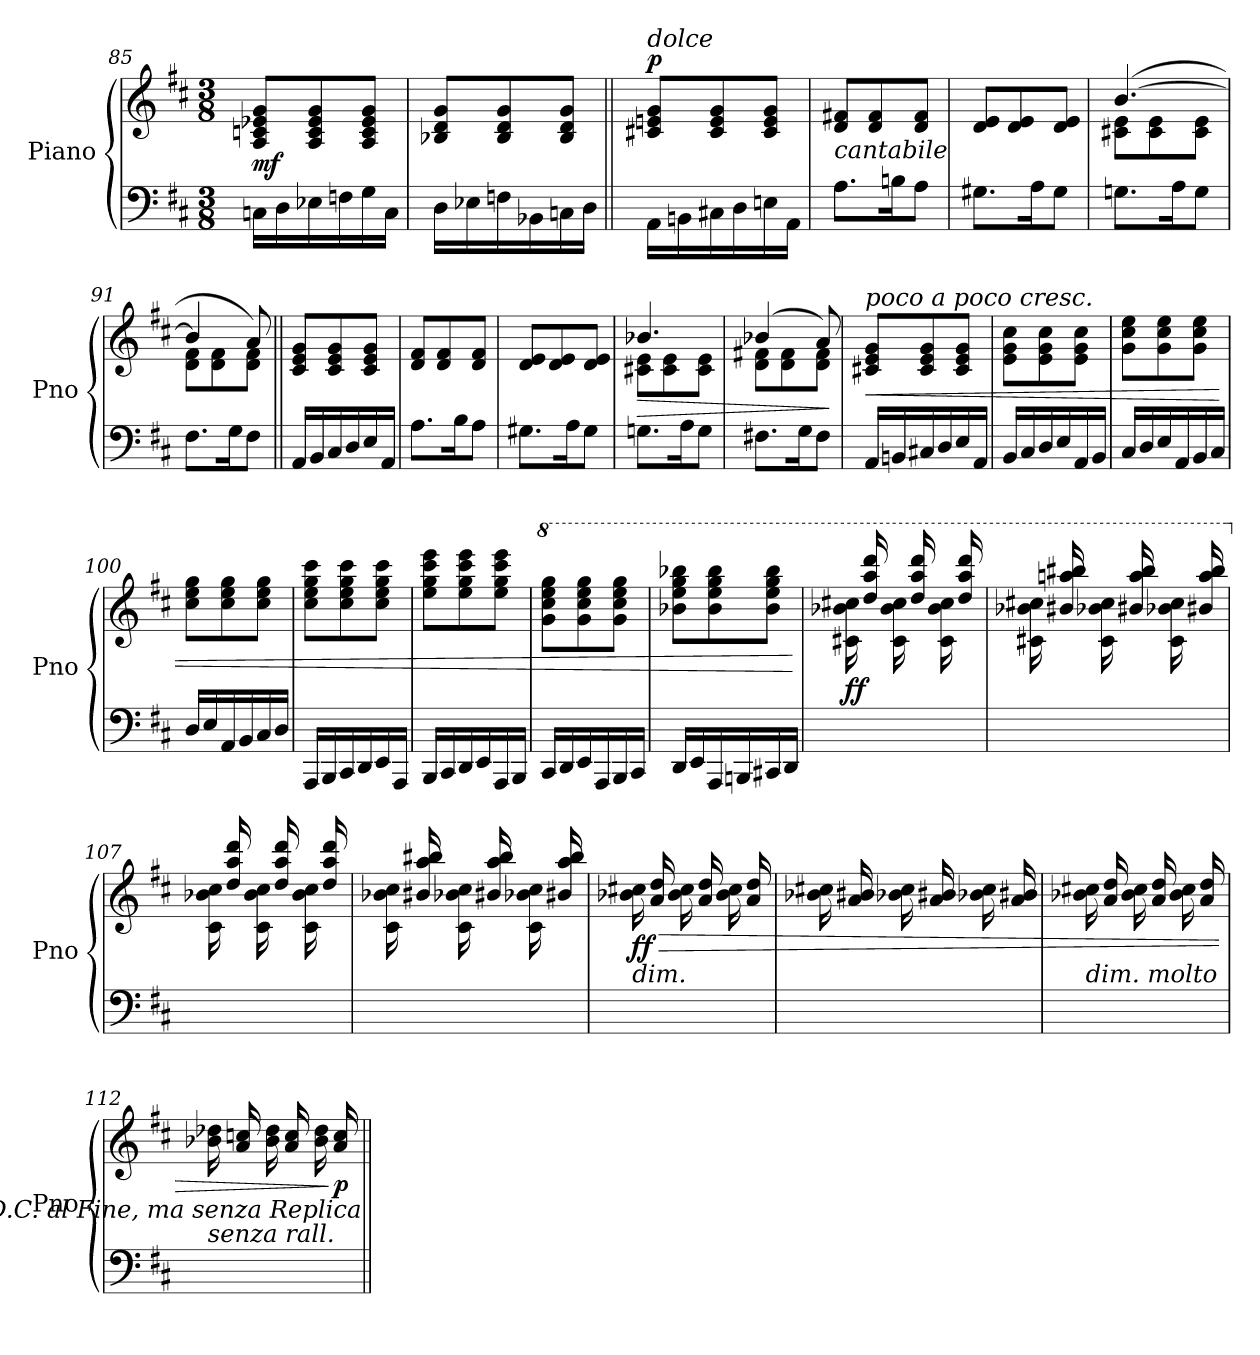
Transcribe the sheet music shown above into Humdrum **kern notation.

**kern	**kern	**dynam
*part1	*part1	*part1
*staff2	*staff1	*staff1/2
*I"Piano	*	*
*I'Pno	*	*
*clefF4	*clefG2	*
*k[f#c#]	*k[f#c#]	*
*M3/8	*M3/8	*
=85	=85	=85
!	!	!LO:DY:b
16Cn\LL	8A/ 8cn/ 8e-X/ 8g/L	mf
16D\	.	.
16E-X\	8A/ 8c/ 8e-/ 8g/	.
16Fn\	.	.
16G\	8A/ 8c/ 8e-/ 8g/J	.
16C\JJ	.	.
=86	=86	=86
16D\LL	8B-X/ 8d/ 8g/L	.
16E-X\	.	.
16Fn\	8B-/ 8d/ 8g/	.
16BB-X\	.	.
16Cn\	8B-/ 8d/ 8g/J	.
16D\JJ	.	.
!!LO:LB:g=z
=87||	=87||	=87||
!	!LO:TX:a:i:t=dolce	!
!	!	!LO:DY:a
16AA\LL	8c#X/ 8en/ 8g/L	p
16BBn\	.	.
16C#X\	8c#/ 8e/ 8g/	.
16D\	.	.
16En\	8c#/ 8e/ 8g/J	.
16AA\JJ	.	.
=88	=88	=88
!LO:TX:a:i:t=cantabile	!	!
8.A\L	8d/ 8f#X/L	.
.	8d/ 8f#/	.
16Bn\K	.	.
8A\J	8d/ 8f#/J	.
=89	=89	=89
8.G#X\L	8d/ 8e/L	.
.	8d/ 8e/	.
16A\K	.	.
8G#\J	8d/ 8e/J	.
=90	=90	=90
*	*^	*
8.Gn\L	([4.b/	8c#X\ 8e\L	.
.	.	8c#\ 8e\	.
16A\K	.	.	.
8G\J	.	8c#\ 8e\J	.
=91	=91	=91	=91
8.F#\L	4b/]	8d\ 8f#\L	.
.	.	8d\ 8f#\	.
16G\K	.	.	.
8F#\J	8a/)	8d\ 8f#\J	.
=92||	=92||	=92||	=92||
!	!LO:TX:a:i:t=sempre	!	!
*	*v	*v	*
16AA/LL	8c#/ 8e/ 8g/L	.
16BB/	.	.
16C#/	8c#/ 8e/ 8g/	.
16D/	.	.
16E/	8c#/ 8e/ 8g/J	.
16AA/JJ	.	.
=93	=93	=93
8.A\L	8d/ 8f#/L	.
.	8d/ 8f#/	.
16B\K	.	.
8A\J	8d/ 8f#/J	.
=94	=94	=94
8.G#X\L	8d/ 8e/L	.
.	8d/ 8e/	.
16A\K	.	.
8G#\J	8d/ 8e/J	.
!!LO:PB:g=z
=95	=95	=95
!	!	!LO:HP:b
*	*^	*
8.Gn\L	4.b-X/	8c#X\ 8e\L	>
.	.	8c#\ 8e\	.
16A\K	.	.	.
8G\J	.	8c#\ 8e\J	.
=96	=96	=96	=96
8.F#X\L	(4b-X/	8d\ 8f#X\L	.
.	.	8d\ 8f#\	.
16G\K	.	.	.
8F#\J	8a/)	8d\ 8f#\J	.
*	*v	*v	*
.	.	]
=97	=97	=97
!	!LO:TX:a:i:t=poco a poco cresc.	!
!	!	!LO:HP:b
16AA/LL	8c#X/ 8e/ 8g/L	<
16BBn/	.	.
16C#X/	8c#/ 8e/ 8g/	.
16D/	.	.
16E/	8c#/ 8e/ 8g/J	.
16AA/JJ	.	.
=98	=98	=98
16BB/LL	8e\ 8g\ 8cc#\L	.
16C#/	.	.
16D/	8e\ 8g\ 8cc#\	.
16E/	.	.
16AA/	8e\ 8g\ 8cc#\J	.
16BB/JJ	.	.
=99	=99	=99
16C#/LL	8g\ 8cc#\ 8ee\L	.
16D/	.	.
16E/	8g\ 8cc#\ 8ee\	.
16AA/	.	.
16BB/	8g\ 8cc#\ 8ee\J	.
16C#/JJ	.	.
=100	=100	=100
16D/LL	8cc#\ 8ee\ 8gg\L	.
16E/	.	.
16AA/	8cc#\ 8ee\ 8gg\	.
16BB/	.	.
16C#/	8cc#\ 8ee\ 8gg\J	.
16D/JJ	.	.
=101	=101	=101
16AAA/LL	8cc#\ 8ee\ 8gg\ 8ccc#\L	.
16BBB/	.	.
16CC#/	8cc#\ 8ee\ 8gg\ 8ccc#\	.
16DD/	.	.
16EE/	8cc#\ 8ee\ 8gg\ 8ccc#\J	.
16AAA/JJ	.	.
!!LO:LB:g=z
=102	=102	=102
16BBB/LL	8ee\ 8gg\ 8ccc#\ 8eee\L	.
16CC#/	.	.
16DD/	8ee\ 8gg\ 8ccc#\ 8eee\	.
16EE/	.	.
16AAA/	8ee\ 8gg\ 8ccc#\ 8eee\J	.
16BBB/JJ	.	.
=103	=103	=103
*	*8va	*
16CC#/LL	8gg\ 8ccc#\ 8eee\ 8ggg\L	.
16DD/	.	.
16EE/	8gg\ 8ccc#\ 8eee\ 8ggg\	.
16AAA/	.	.
16BBB/	8gg\ 8ccc#\ 8eee\ 8ggg\J	.
16CC#/JJ	.	.
=104	=104	=104
16DD/LL	8bb-X\ 8eee\ 8ggg\ 8bbb-X\L	.
16EE/	.	.
16AAA/	8bb-\ 8eee\ 8ggg\ 8bbb-\	.
16BBBn/	.	.
16CC#X/	8bb-\ 8eee\ 8ggg\ 8bbb-\J	.
16DD/JJ	.	.
.	.	[
=105	=105	=105
*	*^	*
*	*8va	*	*
!	!	!	!LO:DY:b
16ryy	16ryy	16cc#X\ 16bb-X\ 16ccc#X\	ff
16ryy	16ddd/ 16aaa/ 16dddd/	16ryy	.
16ryy	16ryy	16cc#\ 16bb-\ 16ccc#\	.
16ryy	16ddd/ 16aaa/ 16dddd/	16ryy	.
16ryy	16ryy	16cc#\ 16bb-\ 16ccc#\	.
16ryy	16ddd/ 16aaa/ 16dddd/	16ryy	.
=106	=106	=106	=106
16ryy	16ryy	16cc#X\ 16bb-X\ 16ccc#X\	.
16ryy	16bb#X/ 16aaan/ 16bbb#X/	16ryy	.
16ryy	16ryy	16cc#\ 16bb-\ 16ccc#\	.
16ryy	16bb#/ 16aaa/ 16bbb#/	16ryy	.
16ryy	16ryy	16cc#\ 16bb-\ 16ccc#\	.
16ryy	16bb#/ 16aaa/ 16bbb#/	16ryy	.
=107	=107	=107	=107
*X8va	*	*	*
*	*X8va	*	*
16ryy	16ryy	16c#\ 16b-X\ 16cc#\	.
16ryy	16dd/ 16aa/ 16ddd/	16ryy	.
16ryy	16ryy	16c#\ 16b-\ 16cc#\	.
16ryy	16dd/ 16aa/ 16ddd/	16ryy	.
16ryy	16ryy	16c#\ 16b-\ 16cc#\	.
16ryy	16dd/ 16aa/ 16ddd/	16ryy	.
!!LO:LB:g=z	!!
=108	=108	=108	=108
16ryy	16ryy	16c#\ 16b-X\ 16cc#\	.
16ryy	16b#X/ 16aa/ 16bb#X/	16ryy	.
16ryy	16ryy	16c#\ 16b-\ 16cc#\	.
16ryy	16b#/ 16aa/ 16bb#/	16ryy	.
16ryy	16ryy	16c#\ 16b-\ 16cc#\	.
16ryy	16b#/ 16aa/ 16bb#/	16ryy	.
=109	=109	=109	=109
!LO:TX:a:i:t=dim.	!	!	!
!	!	!	!LO:HP:b
!	!	!	!LO:DY:n=1:b
16ryy	16ryy	16b-X\ 16cc#X\	> ff
16ryy	16a/ 16dd/	16ryy	.
16ryy	16ryy	16b-\ 16cc#\	.
16ryy	16a/ 16dd/	16ryy	.
16ryy	16ryy	16b-\ 16cc#\	.
16ryy	16a/ 16dd/	16ryy	.
=110	=110	=110	=110
16ryy	16ryy	16b-X\ 16cc#X\	.
16ryy	16a/ 16b#X/	16ryy	.
16ryy	16ryy	16b-X\ 16cc#\	.
16ryy	16a/ 16b#X/	16ryy	.
16ryy	16ryy	16b-X\ 16cc#\	.
16ryy	16a/ 16b#X/	16ryy	.
=111	=111	=111	=111
!LO:TX:a:i:t=dim. molto	!	!	!
16ryy	16ryy	16b-X\ 16cc#X\	.
16ryy	16a/ 16dd/	16ryy	.
16ryy	16ryy	16b-\ 16cc#\	.
16ryy	16a/ 16dd/	16ryy	.
16ryy	16ryy	16b-\ 16cc#\	.
16ryy	16a/ 16dd/	16ryy	.
=112	=112	=112	=112
!LO:TX:a:i:t=senza rall.	!	!	!
16ryy	16ryy	16b-X\ 16dd-X\	.
16ryy	16a/ 16ccn/	16ryy	.
16ryy	16ryy	16b-\ 16dd-\	.
16ryy	16a/ 16cc/	16ryy	.
16ryy	16ryy	16b-\ 16dd-\	.
!	!	!	!LO:DY:n=1:b
16ryy	16a/ 16cc/	16ryy	] p
!	!	!LO:TX:a:t=<i>D.C. al Fine, ma senza Replica</i>	!
!LO:TX:a:t=<i>D.C. al Fine, ma senza Replica</i>	!	!	!
*	*v	*v	*
=||	=||	=||
*-	*-	*-
